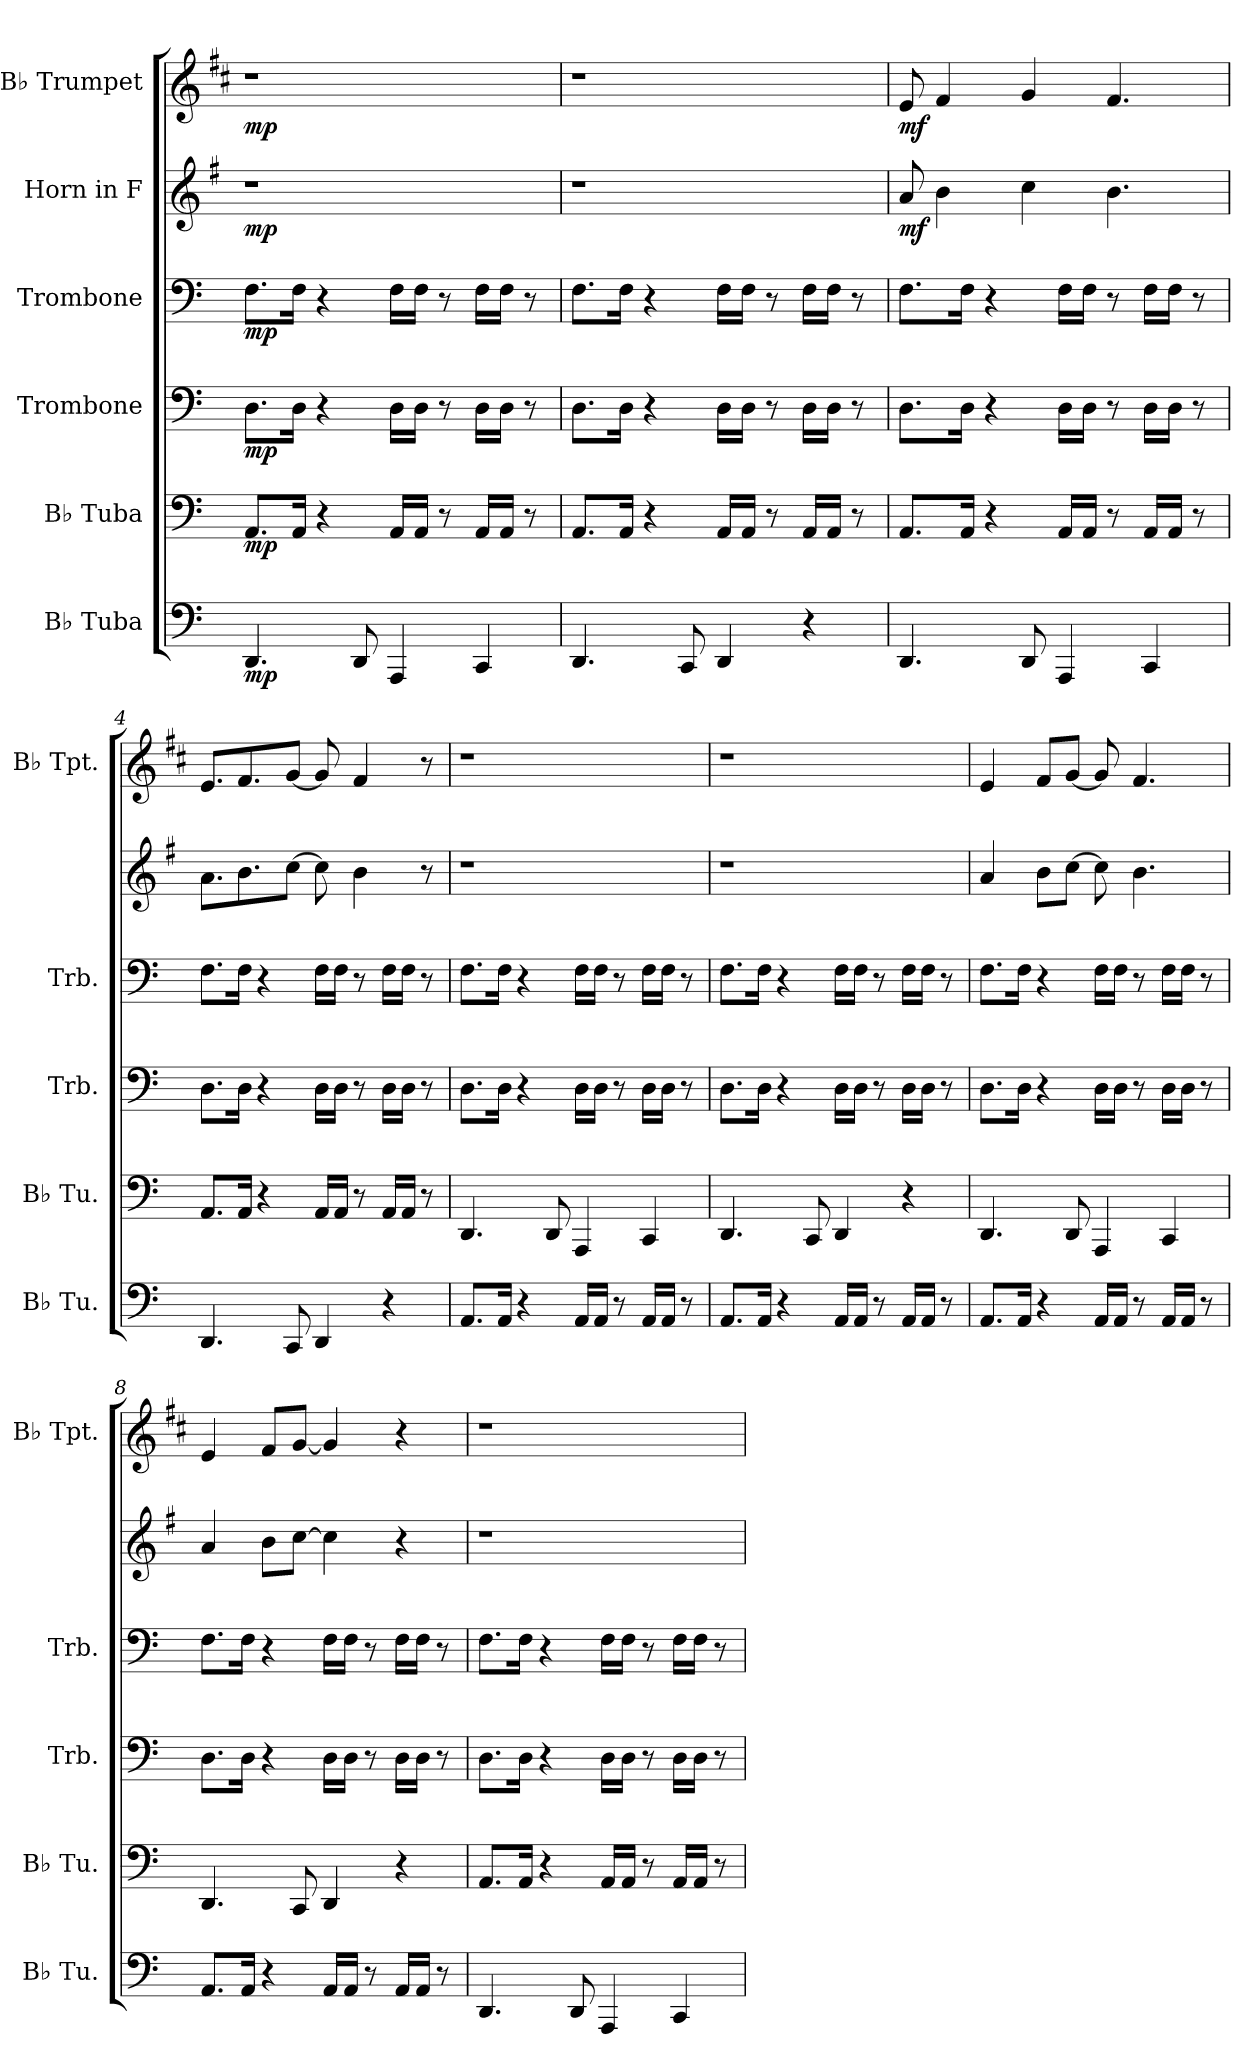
**kern	**dynam	**kern	**dynam	**kern	**dynam	**kern	**dynam	**kern	**dynam	**kern	**dynam
*part6	*part6	*part5	*part5	*part4	*part4	*part3	*part3	*part2	*part2	*part1	*part1
*staff6	*staff6	*staff5	*staff5	*staff4	*staff4	*staff3	*staff3	*staff2	*staff2	*staff1	*staff1
*I"B♭ Tuba	*	*I"B♭ Tuba	*	*I"Trombone	*	*I"Trombone	*	*I"Horn in F	*	*I"B♭ Trumpet	*
*I'B♭ Tu.	*	*I'B♭ Tu.	*	*I'Trb.	*	*I'Trb.	*	*	*	*I'B♭ Tpt.	*
*clefF4	*	*clefF4	*	*clefF4	*	*clefF4	*	*clefG2	*	*clefG2	*
*	*	*	*	*	*	*	*	*ITrd4c7	*	*ITrd1c2	*
*k[]	*	*k[]	*	*k[]	*	*k[]	*	*k[]	*	*k[]	*
=1	=1	=1	=1	=1	=1	=1	=1	=1	=1	=1	=1
!	!LO:DY:b	!	!LO:DY:b	!	!LO:DY:b	!	!LO:DY:b	!	!LO:DY:b	!	!LO:DY:b
4.DD/	mp	8.AA/L	mp	8.D\L	mp	8.F\L	mp	1r	mp	1r	mp
.	.	16AA/Jk	.	16D\Jk	.	16F\Jk	.	.	.	.	.
.	.	4r	.	4r	.	4r	.	.	.	.	.
8DD/	.	.	.	.	.	.	.	.	.	.	.
4AAA/	.	16AA/LL	.	16D\LL	.	16F\LL	.	.	.	.	.
.	.	16AA/JJ	.	16D\JJ	.	16F\JJ	.	.	.	.	.
.	.	8r	.	8r	.	8r	.	.	.	.	.
4CC/	.	16AA/LL	.	16D\LL	.	16F\LL	.	.	.	.	.
.	.	16AA/JJ	.	16D\JJ	.	16F\JJ	.	.	.	.	.
.	.	8r	.	8r	.	8r	.	.	.	.	.
=2	=2	=2	=2	=2	=2	=2	=2	=2	=2	=2	=2
4.DD/	.	8.AA/L	.	8.D\L	.	8.F\L	.	1r	.	1r	.
.	.	16AA/Jk	.	16D\Jk	.	16F\Jk	.	.	.	.	.
.	.	4r	.	4r	.	4r	.	.	.	.	.
8CC/	.	.	.	.	.	.	.	.	.	.	.
4DD/	.	16AA/LL	.	16D\LL	.	16F\LL	.	.	.	.	.
.	.	16AA/JJ	.	16D\JJ	.	16F\JJ	.	.	.	.	.
.	.	8r	.	8r	.	8r	.	.	.	.	.
4r	.	16AA/LL	.	16D\LL	.	16F\LL	.	.	.	.	.
.	.	16AA/JJ	.	16D\JJ	.	16F\JJ	.	.	.	.	.
.	.	8r	.	8r	.	8r	.	.	.	.	.
=3	=3	=3	=3	=3	=3	=3	=3	=3	=3	=3	=3
!	!	!	!	!	!	!	!	!	!LO:DY:b	!	!LO:DY:b
4.DD/	.	8.AA/L	.	8.D\L	.	8.F\L	.	8d/	mf	8d/	mf
.	.	.	.	.	.	.	.	4e\	.	4e/	.
.	.	16AA/Jk	.	16D\Jk	.	16F\Jk	.	.	.	.	.
.	.	4r	.	4r	.	4r	.	.	.	.	.
8DD/	.	.	.	.	.	.	.	4f\	.	4f/	.
4AAA/	.	16AA/LL	.	16D\LL	.	16F\LL	.	.	.	.	.
.	.	16AA/JJ	.	16D\JJ	.	16F\JJ	.	.	.	.	.
.	.	8r	.	8r	.	8r	.	4.e\	.	4.e/	.
4CC/	.	16AA/LL	.	16D\LL	.	16F\LL	.	.	.	.	.
.	.	16AA/JJ	.	16D\JJ	.	16F\JJ	.	.	.	.	.
.	.	8r	.	8r	.	8r	.	.	.	.	.
!!LO:PB:g=z
=4	=4	=4	=4	=4	=4	=4	=4	=4	=4	=4	=4
4.DD/	.	8.AA/L	.	8.D\L	.	8.F\L	.	8.d\L	.	8.d/L	.
.	.	16AA/Jk	.	16D\Jk	.	16F\Jk	.	8.e\	.	8.e/	.
.	.	4r	.	4r	.	4r	.	.	.	.	.
8CC/	.	.	.	.	.	.	.	[8f\J	.	[8f/J	.
4DD/	.	16AA/LL	.	16D\LL	.	16F\LL	.	8f\]	.	8f/]	.
.	.	16AA/JJ	.	16D\JJ	.	16F\JJ	.	.	.	.	.
.	.	8r	.	8r	.	8r	.	4e\	.	4e/	.
4r	.	16AA/LL	.	16D\LL	.	16F\LL	.	.	.	.	.
.	.	16AA/JJ	.	16D\JJ	.	16F\JJ	.	.	.	.	.
.	.	8r	.	8r	.	8r	.	8r	.	8r	.
!!LO:LB:g=z
=5	=5	=5	=5	=5	=5	=5	=5	=5	=5	=5	=5
8.AA/L	.	4.DD/	.	8.D\L	.	8.F\L	.	1r	.	1r	.
16AA/Jk	.	.	.	16D\Jk	.	16F\Jk	.	.	.	.	.
4r	.	.	.	4r	.	4r	.	.	.	.	.
.	.	8DD/	.	.	.	.	.	.	.	.	.
16AA/LL	.	4AAA/	.	16D\LL	.	16F\LL	.	.	.	.	.
16AA/JJ	.	.	.	16D\JJ	.	16F\JJ	.	.	.	.	.
8r	.	.	.	8r	.	8r	.	.	.	.	.
16AA/LL	.	4CC/	.	16D\LL	.	16F\LL	.	.	.	.	.
16AA/JJ	.	.	.	16D\JJ	.	16F\JJ	.	.	.	.	.
8r	.	.	.	8r	.	8r	.	.	.	.	.
=6	=6	=6	=6	=6	=6	=6	=6	=6	=6	=6	=6
8.AA/L	.	4.DD/	.	8.D\L	.	8.F\L	.	1r	.	1r	.
16AA/Jk	.	.	.	16D\Jk	.	16F\Jk	.	.	.	.	.
4r	.	.	.	4r	.	4r	.	.	.	.	.
.	.	8CC/	.	.	.	.	.	.	.	.	.
16AA/LL	.	4DD/	.	16D\LL	.	16F\LL	.	.	.	.	.
16AA/JJ	.	.	.	16D\JJ	.	16F\JJ	.	.	.	.	.
8r	.	.	.	8r	.	8r	.	.	.	.	.
16AA/LL	.	4r	.	16D\LL	.	16F\LL	.	.	.	.	.
16AA/JJ	.	.	.	16D\JJ	.	16F\JJ	.	.	.	.	.
8r	.	.	.	8r	.	8r	.	.	.	.	.
=7	=7	=7	=7	=7	=7	=7	=7	=7	=7	=7	=7
8.AA/L	.	4.DD/	.	8.D\L	.	8.F\L	.	4d/	.	4d/	.
16AA/Jk	.	.	.	16D\Jk	.	16F\Jk	.	.	.	.	.
4r	.	.	.	4r	.	4r	.	8e\L	.	8e/L	.
.	.	8DD/	.	.	.	.	.	[8f\J	.	[8f/J	.
16AA/LL	.	4AAA/	.	16D\LL	.	16F\LL	.	8f\]	.	8f/]	.
16AA/JJ	.	.	.	16D\JJ	.	16F\JJ	.	.	.	.	.
8r	.	.	.	8r	.	8r	.	4.e\	.	4.e/	.
16AA/LL	.	4CC/	.	16D\LL	.	16F\LL	.	.	.	.	.
16AA/JJ	.	.	.	16D\JJ	.	16F\JJ	.	.	.	.	.
8r	.	.	.	8r	.	8r	.	.	.	.	.
=8	=8	=8	=8	=8	=8	=8	=8	=8	=8	=8	=8
8.AA/L	.	4.DD/	.	8.D\L	.	8.F\L	.	4d/	.	4d/	.
16AA/Jk	.	.	.	16D\Jk	.	16F\Jk	.	.	.	.	.
4r	.	.	.	4r	.	4r	.	8e\L	.	8e/L	.
.	.	8CC/	.	.	.	.	.	[8f\J	.	[8f/J	.
16AA/LL	.	4DD/	.	16D\LL	.	16F\LL	.	4f\]	.	4f/]	.
16AA/JJ	.	.	.	16D\JJ	.	16F\JJ	.	.	.	.	.
8r	.	.	.	8r	.	8r	.	.	.	.	.
16AA/LL	.	4r	.	16D\LL	.	16F\LL	.	4r	.	4r	.
16AA/JJ	.	.	.	16D\JJ	.	16F\JJ	.	.	.	.	.
8r	.	.	.	8r	.	8r	.	.	.	.	.
!!LO:PB:g=z
=9	=9	=9	=9	=9	=9	=9	=9	=9	=9	=9	=9
4.DD/	.	8.AA/L	.	8.D\L	.	8.F\L	.	1r	.	1r	.
.	.	16AA/Jk	.	16D\Jk	.	16F\Jk	.	.	.	.	.
.	.	4r	.	4r	.	4r	.	.	.	.	.
8DD/	.	.	.	.	.	.	.	.	.	.	.
4AAA/	.	16AA/LL	.	16D\LL	.	16F\LL	.	.	.	.	.
.	.	16AA/JJ	.	16D\JJ	.	16F\JJ	.	.	.	.	.
.	.	8r	.	8r	.	8r	.	.	.	.	.
4CC/	.	16AA/LL	.	16D\LL	.	16F\LL	.	.	.	.	.
.	.	16AA/JJ	.	16D\JJ	.	16F\JJ	.	.	.	.	.
.	.	8r	.	8r	.	8r	.	.	.	.	.
=	=	=	=	=	=	=	=	=	=	=	=
*-	*-	*-	*-	*-	*-	*-	*-	*-	*-	*-	*-
